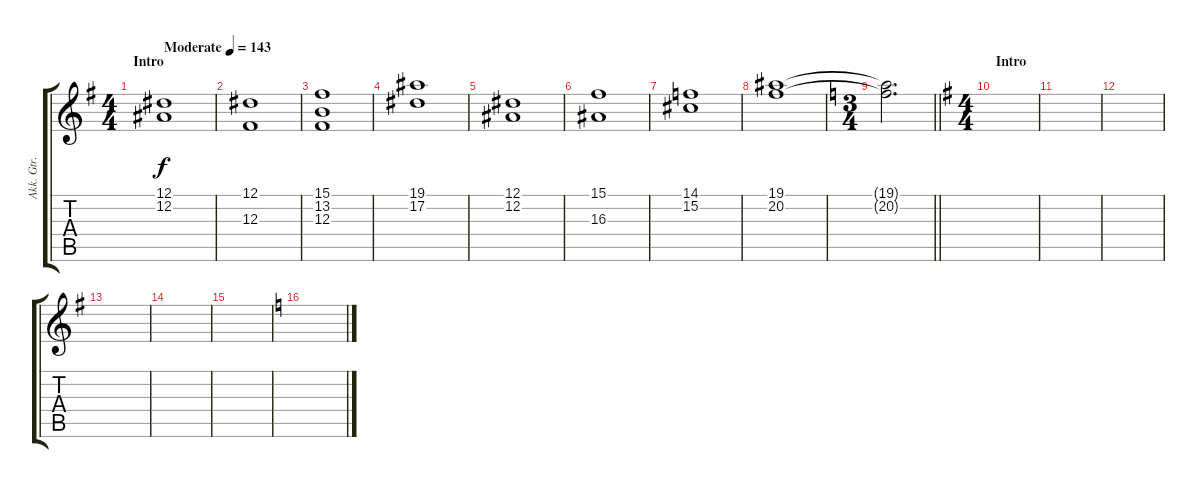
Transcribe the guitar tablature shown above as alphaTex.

\track ("Akk. Gtr." "Akk. Gtr.") {instrument stringensemble2}
\staff {score tabs}
\tuning (Eb4 Bb3 Gb3 Db3 Ab2 Eb2) {hide}
\ts (4 4)
\section ("" "Intro ")
\tempo (143 "Moderate")
\clef g2
\ks g
(12.1 12.2).1{dy f instrument stringensemble2} |
(12.1 12.3).1 |
(15.1 13.2 12.3).1 |
(19.1 17.2).1 |
(12.1 12.2).1 |
(15.1 16.3).1 |
(14.1 15.2).1 |
(19.1 20.2).1 |
\ts (3 4)
\barLineRight lightlight
\ks c
(19.1{t} 20.2{t}).2{d} |
\ts (4 4)
\section ("" "Intro")
\ks g
|
|
|
|
|
|
\ks c
